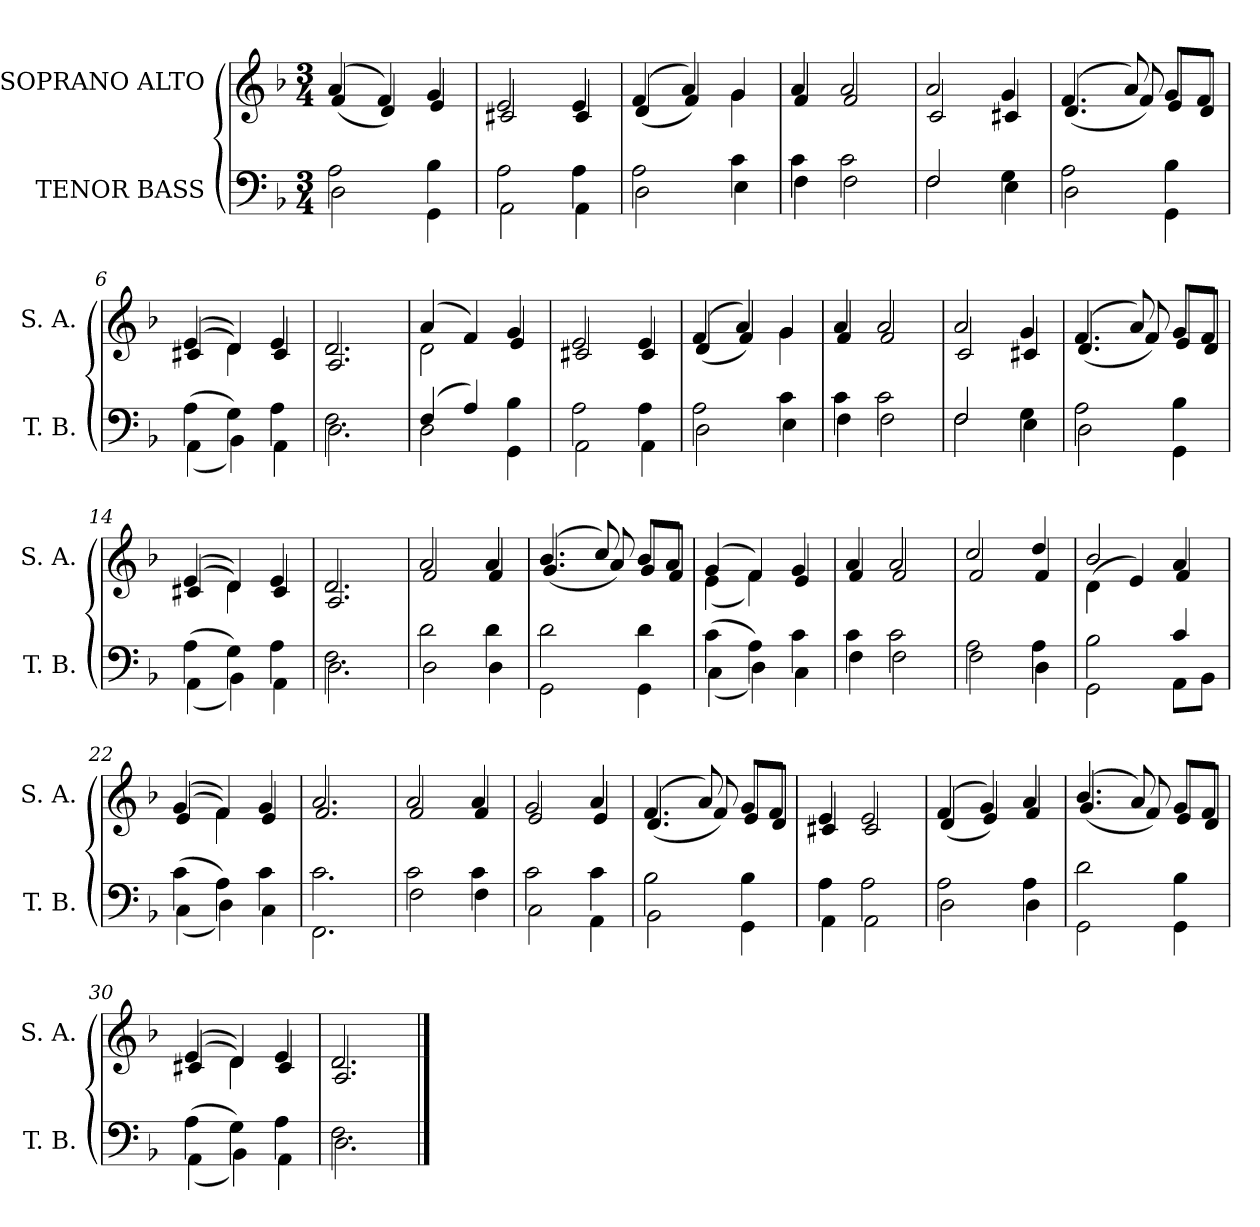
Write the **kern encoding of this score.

**kern	**kern
*part2	*part1
*staff2	*staff1
*I"TENOR BASS	*I"SOPRANO ALTO
*I'T. B.	*I'S. A.
!!LO:PB:g=z
*clefF4	*clefG2
*k[b-]	*k[b-]
*F:	*F:
*M3/4	*M3/4
=	=
*^	*^
2Ai\	2Di\	(4ai/	(4fi/
.	.	4fi/)	4di/)
4B-i\	4GGi\	4gi/	4ei/
=1	=1	=1	=1
2Ai\	2AAi\	2ei/	2c#Xi/
4Ai\	4AAi\	4ei/	4c#i/
=2	=2	=2	=2
2Ai\	2Di\	(4fi/	(4di/
.	.	4ai/)	4fi/)
4ci\	4Ei\	4gi/	4gi\
=3	=3	=3	=3
4ci\	4Fi\	4ai/	4fi/
2ci\	2Fi\	2ai/	2fi/
=4	=4	=4	=4
2Fi/	2Fi\	2ai/	2ci/
4Gi\	4Ei\	4gi/	4c#Xi/
=5	=5	=5	=5
2Ai\	2Di\	(4.fi/	(4.di/
.	.	8ai/)	8fi/)
4B-i\	4GGi\	8gi/L	8ei/L
.	.	8fi/J	8di/J
!!LO:LB:g=z	!!
=6	=6	=6	=6
(4Ai\	(4AAi\	(4ei/	(4c#Xi/
4Gi\)	4BB-i\)	4di/)	4di\)
4Ai\	4AAi\	4ei/	4c#i/
=7	=7	=7	=7
2.Fi\	2.Di\	2.di/	2.Ai/
=8	=8	=8	=8
(4Fi/	2Di\	(4ai/	2di\
4Ai/)	.	4fi/)	.
4B-i\	4GGi\	4gi/	4ei/
=9	=9	=9	=9
2Ai\	2AAi\	2ei/	2c#Xi/
4Ai\	4AAi\	4ei/	4c#i/
=10	=10	=10	=10
2Ai\	2Di\	(4fi/	(4di/
.	.	4ai/)	4fi/)
4ci\	4Ei\	4gi/	4gi\
=11	=11	=11	=11
4ci\	4Fi\	4ai/	4fi/
2ci\	2Fi\	2ai/	2fi/
=12	=12	=12	=12
2Fi/	2Fi\	2ai/	2ci/
4Gi\	4Ei\	4gi/	4c#Xi/
!!LO:LB:g=z	!!
=13	=13	=13	=13
2Ai\	2Di\	(4.fi/	(4.di/
.	.	8ai/)	8fi/)
4B-i\	4GGi\	8gi/L	8ei/L
.	.	8fi/J	8di/J
=14	=14	=14	=14
(4Ai\	(4AAi\	(4ei/	(4c#Xi/
4Gi\)	4BB-i\)	4di/)	4di\)
4Ai\	4AAi\	4ei/	4c#i/
=15	=15	=15	=15
2.Fi\	2.Di\	2.di/	2.Ai/
=16	=16	=16	=16
2di\	2Di\	2ai/	2fi/
4di\	4Di\	4ai/	4fi/
=17	=17	=17	=17
2di\	2GGi\	(4.b-i/	(4.gi/
.	.	8cci/)	8ai/)
4di\	4GGi\	8b-i/L	8gi/L
.	.	8ai/J	8fi/J
=18	=18	=18	=18
(4ci\	(4Ci\	(4gi/	(4ei\
4Ai\)	4Di\)	4fi/)	4fi\)
4ci\	4Ci\	4gi/	4ei/
!!LO:LB:g=z	!!
=19	=19	=19	=19
4ci\	4Fi\	4ai/	4fi/
2ci\	2Fi\	2ai/	2fi/
=20	=20	=20	=20
2Ai\	2Fi\	2cci/	2fi/
4Ai\	4Di\	4ddi/	4fi/
=21	=21	=21	=21
2B-i\	2GGi\	2b-i/	(4di\
.	.	.	4ei/)
4ci/	8AAi\L	4ai/	4fi/
.	8BB-i\J	.	.
=22	=22	=22	=22
(4ci\	(4Ci\	(4gi/	(4ei/
4Ai\)	4Di\)	4fi/)	4fi\)
4ci\	4Ci\	4gi/	4ei/
=23	=23	=23	=23
2.ci\	2.FFi\	2.ai/	2.fi/
=24	=24	=24	=24
2ci\	2Fi\	2ai/	2fi/
4ci\	4Fi\	4ai/	4fi/
=25	=25	=25	=25
2ci\	2Ci\	2gi/	2ei/
4ci\	4AAi\	4ai/	4ei/
!!LO:LB:g=z	!!
=26	=26	=26	=26
2B-i\	2BB-i\	(4.fi/	(4.di/
.	.	8ai/)	8fi/)
4B-i\	4GGi\	8gi/L	8ei/L
.	.	8fi/J	8di/J
=27	=27	=27	=27
4Ai\	4AAi\	4ei/	4c#Xi/
2Ai\	2AAi\	2ei/	2c#i/
=28	=28	=28	=28
2Ai\	2Di\	(4fi/	(4di/
.	.	4gi/)	4ei/)
4Ai\	4Di\	4ai/	4fi/
=29	=29	=29	=29
2di\	2GGi\	(4.b-i/	(4.gi/
.	.	8ai/)	8fi/)
4B-i\	4GGi\	8gi/L	8ei/L
.	.	8fi/J	8di/J
=30	=30	=30	=30
(4Ai\	(4AAi\	(4ei/	(4c#Xi/
4Gi\)	4BB-i\)	4di/)	4di\)
4Ai\	4AAi\	4ei/	4c#i/
=31	=31	=31	=31
2.Fi\	2.Di\	2.di/	2.Ai/
*v	*v	*	*
*	*v	*v
==	==
*-	*-
